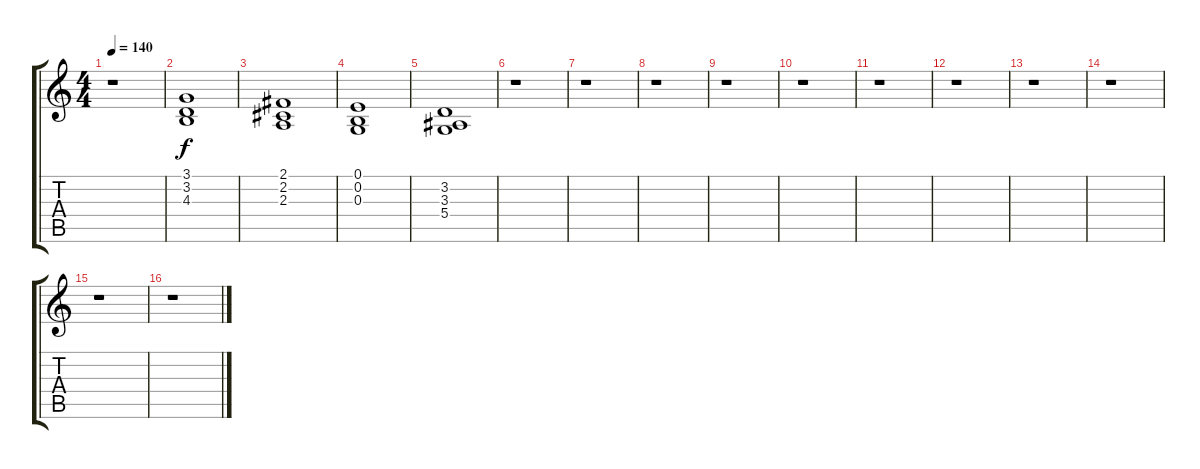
\track "" {instrument choiraahs}
\staff {score tabs}
\tuning (E4 B3 G3 D3 A2 E2) {hide}
\ts (4 4)
\tempo 140
\clef g2
\ks c
r.1{dy f} |
(3.1 3.2 4.3).1{volume 12} |
(2.1 2.2 2.3).1{volume 5} |
(0.1 0.2 0.3).1{volume 5} |
(3.2 3.3 5.4).1{volume 5} |
r.1 |
r.1 |
r.1 |
r.1 |
r.1 |
r.1 |
r.1 |
r.1 |
r.1 |
r.1 |
r.1
